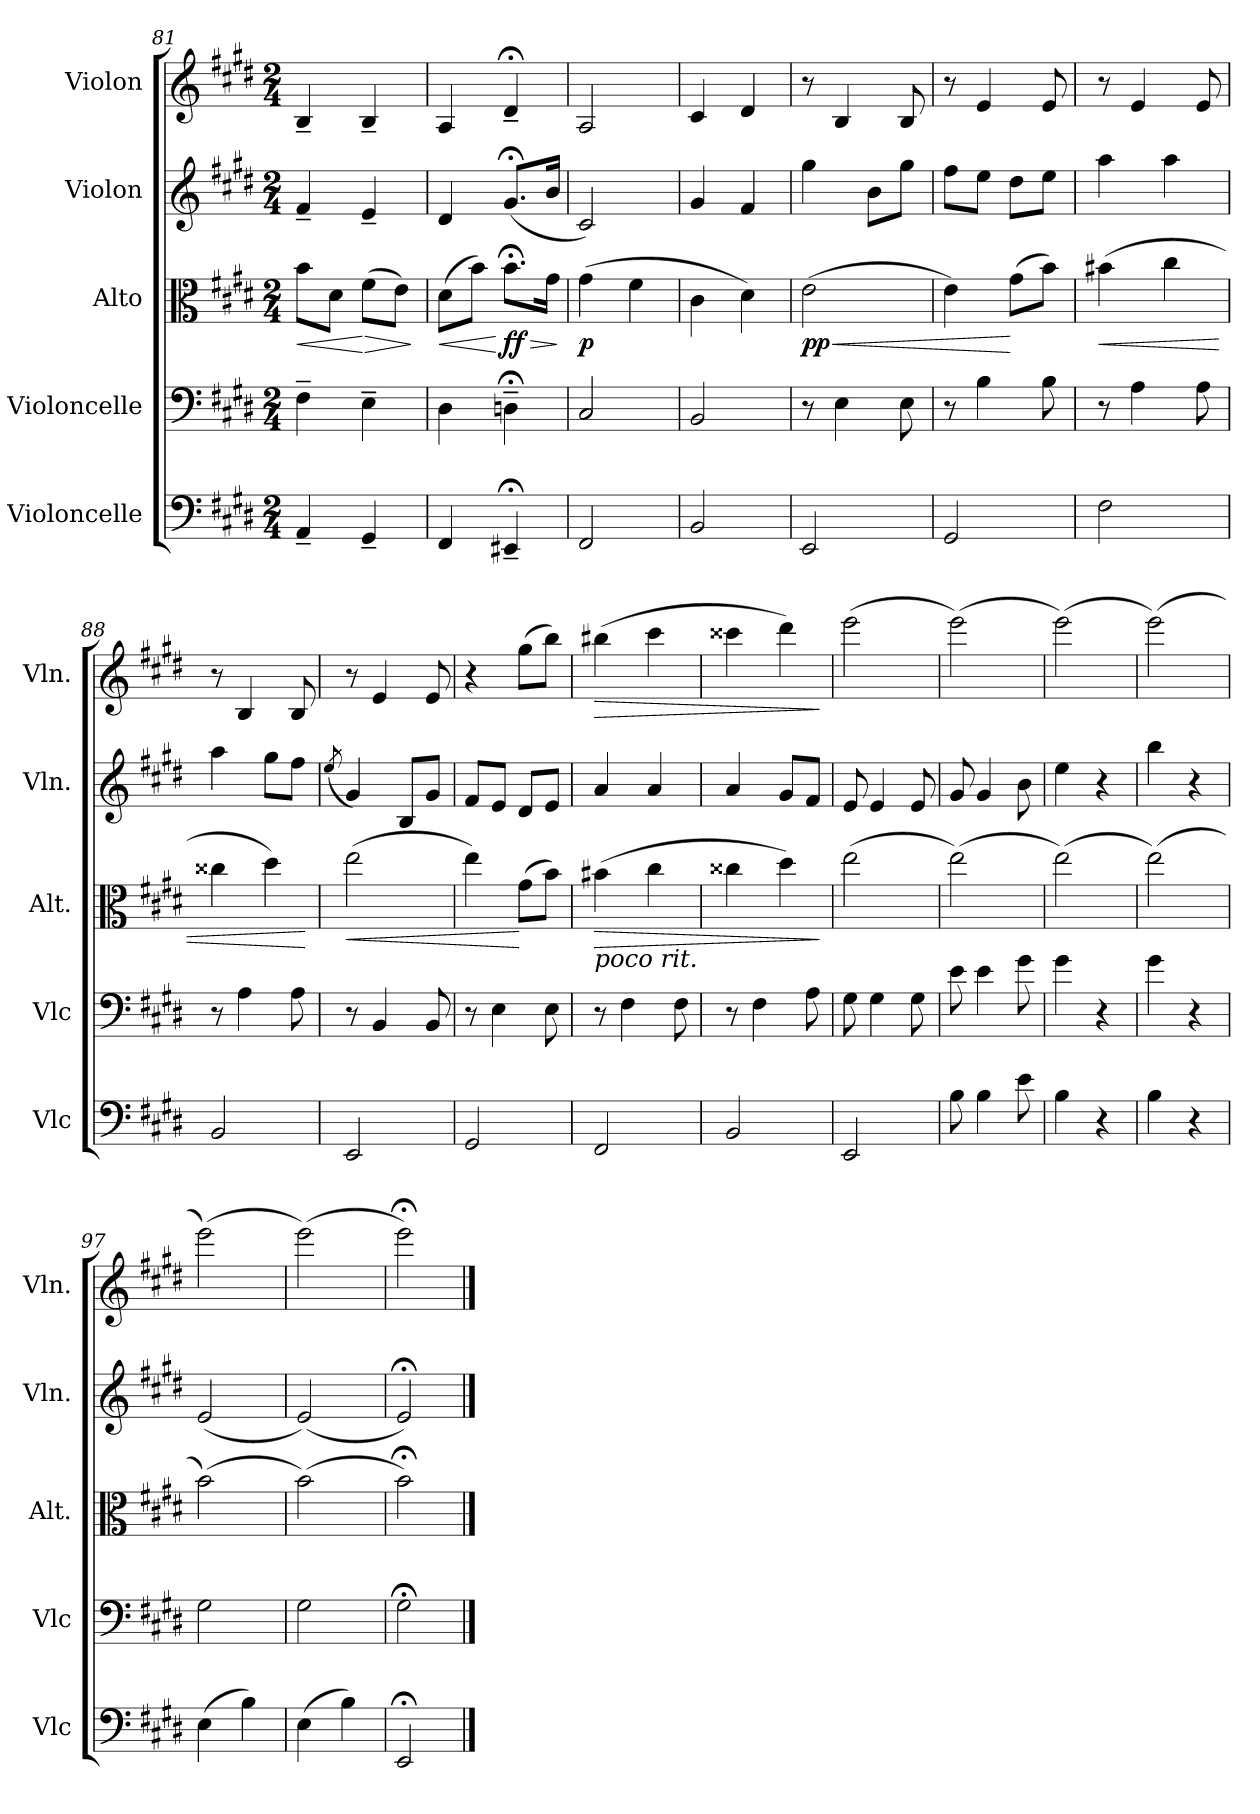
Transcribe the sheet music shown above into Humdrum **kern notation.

**kern	**kern	**kern	**dynam	**kern	**kern	**dynam
*part5	*part4	*part3	*part3	*part2	*part1	*part1
*staff5	*staff4	*staff3	*staff3	*staff2	*staff1	*staff1
*I"Violoncelle	*I"Violoncelle	*I"Alto	*	*I"Violon	*I"Violon	*
*I'Vlc	*I'Vlc	*I'Alt.	*	*I'Vln.	*I'Vln.	*
*clefF4	*clefF4	*clefC3	*	*clefG2	*clefG2	*
*k[f#c#g#d#]	*k[f#c#g#d#]	*k[f#c#g#d#]	*	*k[f#c#g#d#]	*k[f#c#g#d#]	*
*M2/4	*M2/4	*M2/4	*	*M2/4	*M2/4	*
=81	=81	=81	=81	=81	=81	=81
!	!	!	!LO:HP:b	!	!	!
4AA~/	4F#~\	8b\L	<	4f#~/	4B~/	.
.	.	8d#\J	.	.	.	.
!	!	!	!LO:HP:n=1:b	!	!	!
4GG#~/	4E~\	(>8f#\L	[ >	4e~/	4B~/	.
.	.	8e\J)	.	.	.	.
.	.	.	]	.	.	.
=82	=82	=82	=82	=82	=82	=82
!	!	!	!LO:HP:b	!	!	!
4FF#/	4D#\	(>8d#\L	<	4d#/	4A/	.
.	.	8b\J)	.	.	.	.
!	!	!	!LO:HP:n=1:b	!	!	!
!	!	!	!LO:DY:n=1:b	!	!	!
4EE#X;<~/	4Dn;<~\	8.b;<\L	[ > ff	(<8.g#;</L	4d#;<~/	.
.	.	16g#\Jk	.	16b/Jk	.	.
.	.	.	]	.	.	.
=83	=83	=83	=83	=83	=83	=83
!	!	!	!LO:DY:b	!	!	!
2FF#/	2C#/	(>4g#\	p	2c#/)	2A/	.
.	.	4f#\	.	.	.	.
=84	=84	=84	=84	=84	=84	=84
2BB/	2BB/	4c#\	.	4g#/	4c#/	.
.	.	4d#\)	.	4f#/	4d#/	.
=85	=85	=85	=85	=85	=85	=85
!	!	!	!LO:HP:b	!	!	!
!	!	!	!LO:DY:n=1:b	!	!	!
2EE/	8r	(>2e\	< pp	4gg#\	8r	.
.	4E\	.	.	.	4B/	.
.	.	.	.	8b\L	.	.
.	8E\	.	.	8gg#\J	8B/	.
!!LO:LB:g=z
=86	=86	=86	=86	=86	=86	=86
2GG#/	8r	4e\)	.	8ff#\L	8r	.
.	4B\	.	.	8ee\J	4e/	.
.	.	(>8g#\L	[	8dd#\L	.	.
.	8B\	8b\J)	.	8ee\J	8e/	.
=87	=87	=87	=87	=87	=87	=87
!	!	!	!LO:HP:b	!	!	!
2F#\	8r	(>4b#X\	<	4aa\	8r	.
.	4A\	.	.	.	4e/	.
.	.	4cc#\	.	4aa\	.	.
.	8A\	.	.	.	8e/	.
=88	=88	=88	=88	=88	=88	=88
2BB/	8r	4cc##X\	.	4aa\	8r	.
.	4A\	.	.	.	4B/	.
.	.	4dd#\)	.	8gg#\L	.	.
.	8A\	.	.	8ff#\J	8B/	.
.	.	.	[	.	.	.
=89	=89	=89	=89	=89	=89	=89
.	.	.	.	(<8qee/	.	.
!	!	!	!LO:HP:b	!	!	!
2EE/	8r	(>2ee\	<	4g#/)	8r	.
.	4BB/	.	.	.	4e/	.
.	.	.	.	8B/L	.	.
.	8BB/	.	.	8g#/J	8e/	.
=90	=90	=90	=90	=90	=90	=90
2GG#/	8r	4ee\)	.	8f#/L	4r	.
.	4E\	.	.	8e/J	.	.
.	.	(>8g#\L	[	8d#/L	(>8gg#\L	.
.	8E\	8b\J)	.	8e/J	8bb\J)	.
=91	=91	=91	=91	=91	=91	=91
!	!	!LO:TX:b:i:t=poco rit.	!	!	!	!
!	!	!	!LO:HP:b	!	!	!LO:HP:b
2FF#/	8r	(>4b#X\	>	4a/	(>4bb#X\	>
.	4F#\	.	.	.	.	.
.	.	4cc#\	.	4a/	4ccc#\	.
.	8F#\	.	.	.	.	.
=92	=92	=92	=92	=92	=92	=92
2BB/	8r	4cc##X\	.	4a/	4ccc##X\	.
.	4F#\	.	.	.	.	.
.	.	4dd#\)	.	8g#/L	4ddd#\)	.
.	8A\	.	.	8f#/J	.	.
.	.	.	]	.	.	]
=93	=93	=93	=93	=93	=93	=93
2EE/	8G#\	(>2ee\	.	8e/	(>2eee\	.
.	4G#\	.	.	4e/	.	.
.	8G#\	.	.	8e/	.	.
=94	=94	=94	=94	=94	=94	=94
8B\	8e\	(>2ee\)	.	8g#/	(>2eee\)	.
4B\	4e\	.	.	4g#/	.	.
8e\	8g#\	.	.	8b\	.	.
!!LO:PB:g=z
=95	=95	=95	=95	=95	=95	=95
4B\	4g#\	(>2ee\)	.	4ee\	(>2eee\)	.
4r	4r	.	.	4r	.	.
=96	=96	=96	=96	=96	=96	=96
4B\	4g#\	(>2ee\)	.	4bb\	(>2eee\)	.
4r	4r	.	.	4r	.	.
=97	=97	=97	=97	=97	=97	=97
(>4E\	2G#\	(>2b\)	.	(<2e/	(>2eee\)	.
4B\)	.	.	.	.	.	.
=98	=98	=98	=98	=98	=98	=98
(>4E\	2G#\	(>2b\)	.	(<2e/)	(>2eee\)	.
4B\)	.	.	.	.	.	.
=99	=99	=99	=99	=99	=99	=99
2EE;</	2G#;<\	2b;<\)	.	2e;</)	2eee;<\)	.
==	==	==	==	==	==	==
*-	*-	*-	*-	*-	*-	*-
